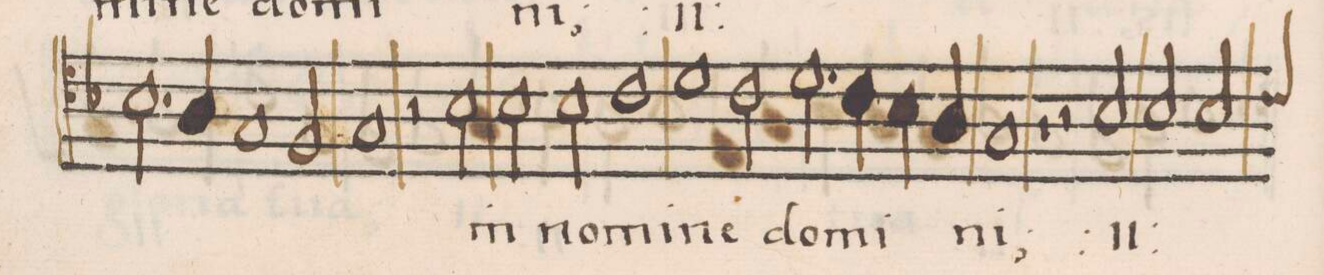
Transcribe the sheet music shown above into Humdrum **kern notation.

**kern	**text
*I"TENOR	*
*clefC4	*
*k[b-]	*
*met(C|)	*
*M2/1	*
2.B-\	-mi-
=102-	=102-
4A/	.
1G/	.
2F/	.
=103-	=103-
1G/	-ni
*	*Xij
2r	.
2B-\	in
=104-	=104-
2B-\	no-
2B-\	-mi-
1c\	.
=105-	=105-
1d\	-ne
2c\	.
2.d\	do-
=106-	=106-
4c\	-mi-
4B-\	.
4A/	.
1G/	-ni;
=107-	=107-
1r	.
2r	.
*	*ij
2B-/	in
=108-	=108-
2B-/	no-
*custos:c	*
2B-/	-mi-
*-	*-
